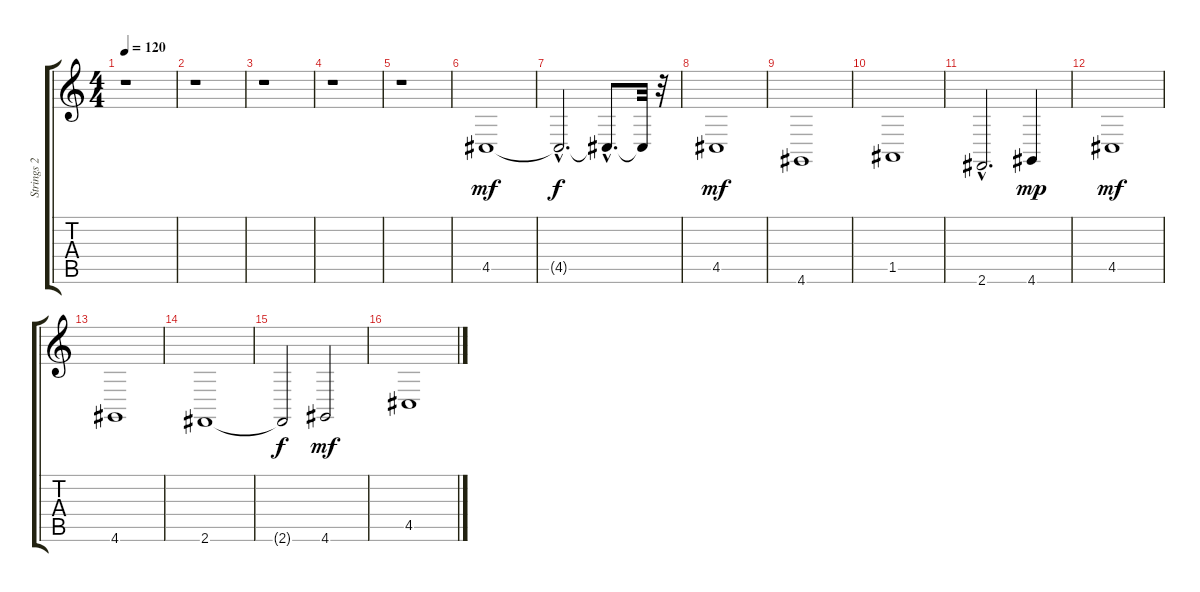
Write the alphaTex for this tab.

\track ("Strings 2" "Strings 2") {instrument stringensemble1}
\staff {score tabs}
\tuning (E4 B3 G3 D3 A2 E2) {hide}
\ts (4 4)
\tempo 120
\clef g2
\ks c
r.1{dy mf instrument stringensemble1} |
r.1 |
r.1 |
r.1 |
r.1 |
4.5.1 |
4.5{hac t}.2{d dy f} 4.5{hac t}.8{d} 4.5{t}.32 r.32 |
4.5.1{dy mf} |
4.6.1 |
1.5.1 |
2.6{hac}.2{d} 4.6.4{dy mp} |
4.5.1{dy mf} |
4.6.1 |
2.6.1 |
2.6{t}.2{dy f} 4.6.2{dy mf} |
4.5.1
